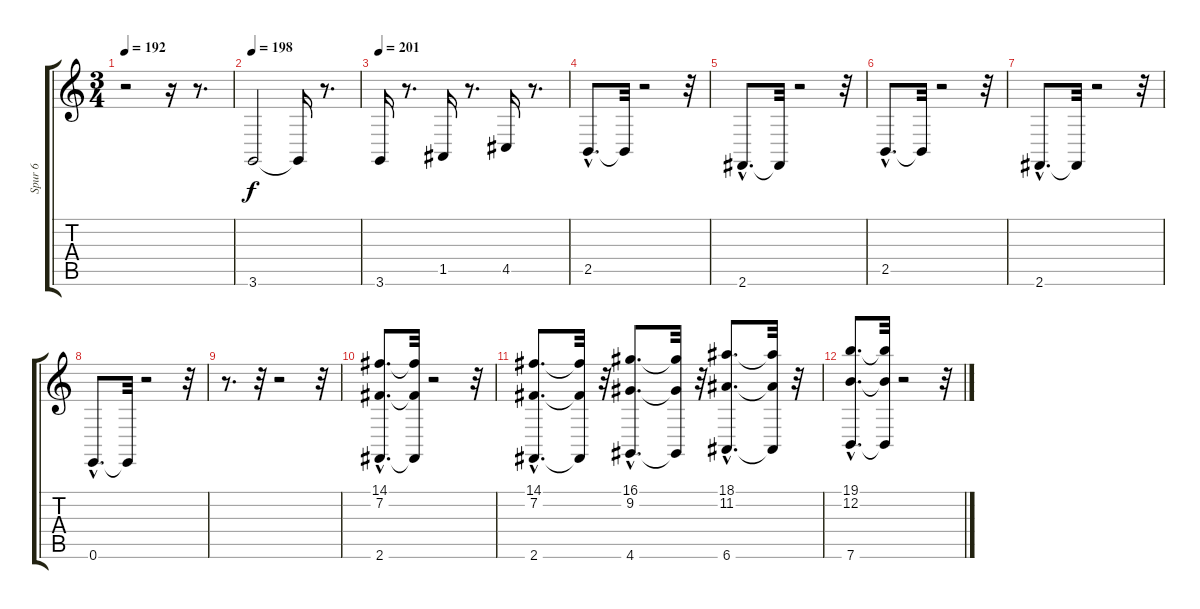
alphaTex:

\track ("Spur 6" "Spur 6") {instrument pizzicatostrings}
\staff {score tabs}
\tuning (E4 B3 G3 D3 A2 E2) {hide}
\ts (3 4)
\tempo 192
\clef g2
\ks c
r.2{dy f} r.16 r.8{d} |
\tempo 198
3.6.2 3.6{t}.16 r.8{d} |
\tempo 201
3.6.16 r.8{d} 1.5.16 r.8{d} 4.5.16 r.8{d} |
2.5{hac}.8{d} 2.5{t}.32 r.2 r.32 |
2.6{hac}.8{d} 2.6{t}.32 r.2 r.32 |
2.5{hac}.8{d} 2.5{t}.32 r.2 r.32 |
2.6{hac}.8{d} 2.6{t}.32 r.2 r.32 |
0.6{hac}.8{d} 0.6{t}.32 r.2 r.32 |
r.8{d} r.32 r.2 r.32 |
(14.1{hac} 7.2{hac} 2.6{hac}).8{d} (14.1{t} 7.2{t} 2.6{t}).32 r.2 r.32 |
(14.1{hac} 7.2{hac} 2.6{hac}).8{d} (14.1{t} 7.2{t} 2.6{t}).32 r.32 (16.1{hac} 9.2{hac} 4.6{hac}).8{d} (16.1{t} 9.2{t} 4.6{t}).32 r.32 (18.1{hac} 11.2{hac} 6.6{hac}).8{d} (18.1{t} 11.2{t} 6.6{t}).32 r.32 |
(19.1{hac} 12.2{hac} 7.6{hac}).8{d} (19.1{t} 12.2{t} 7.6{t}).32 r.2 r.32
